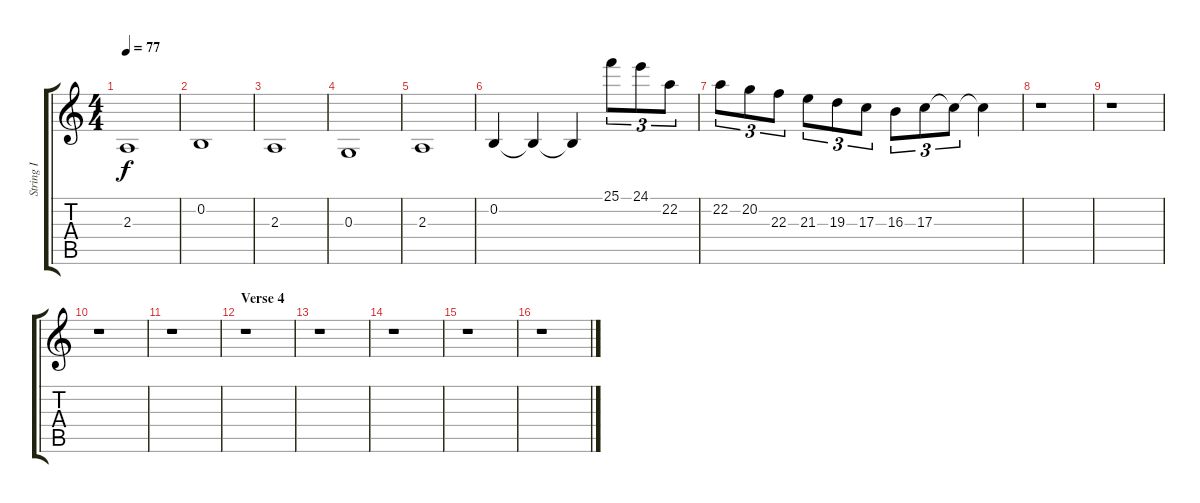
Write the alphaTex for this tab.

\track ("String I" "String I") {instrument stringensemble1}
\staff {score tabs}
\tuning (E4 B3 G3 D3 A2 E2) {hide}
\ts (4 4)
\tempo 77
\clef g2
\ks c
2.3.1{dy f} |
0.2.1 |
2.3.1 |
0.3.1 |
2.3.1 |
0.2.4 0.2{t}.4 0.2{t}.4 25.1.8{tu (3 2)} 24.1.8{tu (3 2)} 22.2.8{tu (3 2)} |
22.2.8{tu (3 2)} 20.2.8{tu (3 2)} 22.3.8{tu (3 2)} 21.3.8{tu (3 2)} 19.3.8{tu (3 2)} 17.3.8{tu (3 2)} 16.3.8{tu (3 2)} 17.3.8{tu (3 2)} 17.3{t}.8{tu (3 2)} 17.3{t}.4 |
r.1 |
r.1 |
r.1 |
r.1 |
\section ("" "Verse 4")
r.1 |
r.1 |
r.1 |
r.1 |
r.1
